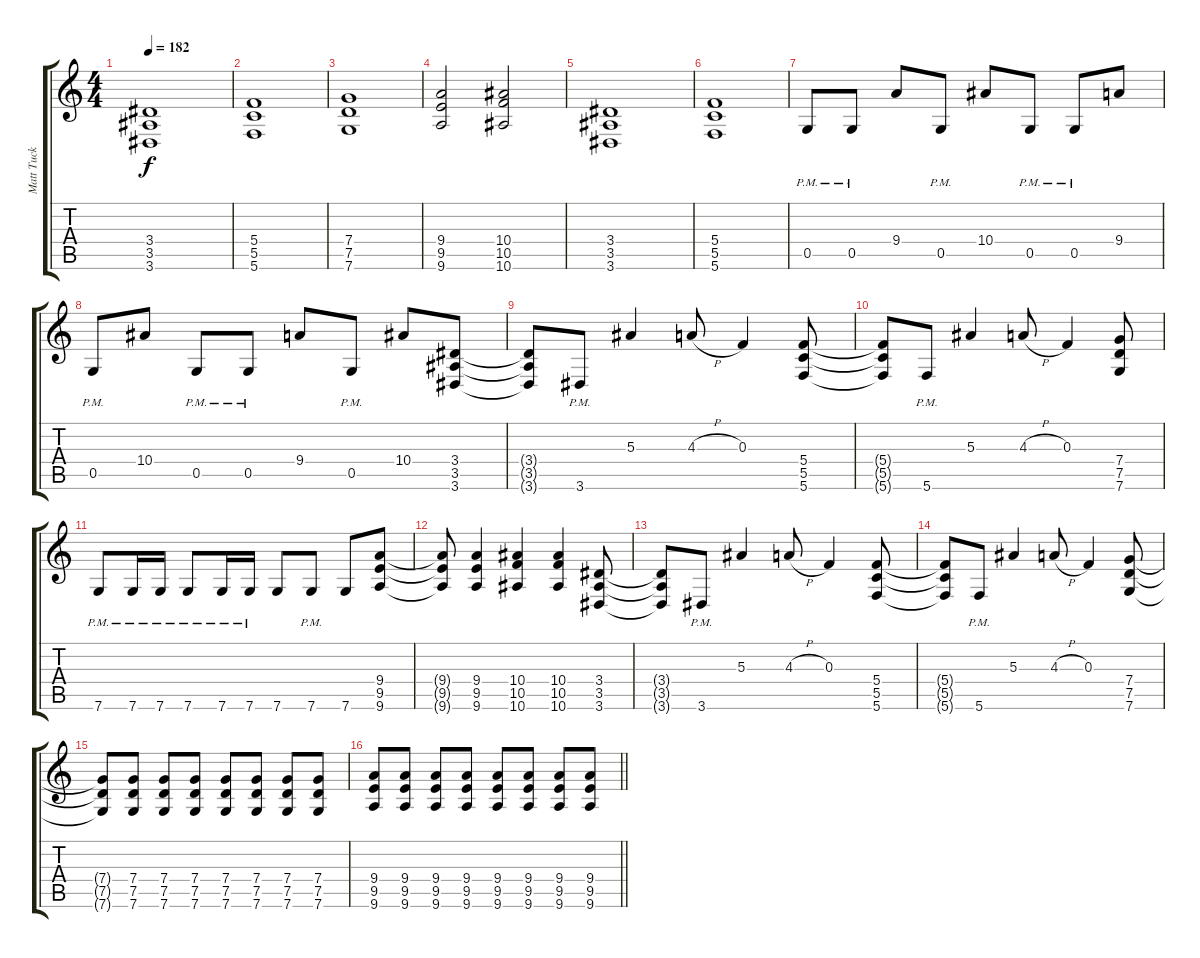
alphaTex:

\track ("Matt Tuck" "Matt Tuck") {instrument distortionguitar}
\staff {score tabs}
\tuning (D4 A3 F3 C3 G2 C2) {hide}
\ts (4 4)
\tempo 182
\clef g2
\ks c
(3.4 3.5 3.6).1{dy f} |
(5.4 5.5 5.6).1 |
(7.4 7.5 7.6).1 |
(9.4 9.5 9.6).2 (10.4 10.5 10.6).2 |
(3.4 3.5 3.6).1 |
(5.4 5.5 5.6).1 |
0.5{pm}.8 0.5{pm}.8 9.4.8 0.5{pm}.8 10.4.8 0.5{pm}.8 0.5{pm}.8 9.4.8 |
0.5{pm}.8 10.4.8 0.5{pm}.8 0.5{pm}.8 9.4.8 0.5{pm}.8 10.4.8 (3.4 3.5 3.6).8 |
(3.4{t} 3.5{t} 3.6{t}).8 3.6{pm}.8 5.3.4 4.3{h}.8 0.3.4 (5.4 5.5 5.6).8 |
(5.4{t} 5.5{t} 5.6{t}).8 5.6{pm}.8 5.3.4 4.3{h}.8 0.3.4 (7.4 7.5 7.6).8 |
7.6{pm}.8 7.6{pm}.16 7.6{pm}.16 7.6{pm}.8 7.6{pm}.16 7.6{pm}.16 7.6.8 7.6{pm}.8 7.6.8 (9.4 9.5 9.6).8 |
(9.4{t} 9.5{t} 9.6{t}).8 (9.4 9.5 9.6).4 (10.4 10.5 10.6).4 (10.4 10.5 10.6).4 (3.4 3.5 3.6).8 |
(3.4{t} 3.5{t} 3.6{t}).8 3.6{pm}.8 5.3.4 4.3{h}.8 0.3.4 (5.4 5.5 5.6).8 |
(5.4{t} 5.5{t} 5.6{t}).8 5.6{pm}.8 5.3.4 4.3{h}.8 0.3.4 (7.4 7.5 7.6).8 |
(7.4{t} 7.5{t} 7.6{t}).8 (7.4 7.5 7.6).8 (7.4 7.5 7.6).8 (7.4 7.5 7.6).8 (7.4 7.5 7.6).8 (7.4 7.5 7.6).8 (7.4 7.5 7.6).8 (7.4 7.5 7.6).8 |
\barLineRight lightlight
(9.4 9.5 9.6).8 (9.4 9.5 9.6).8 (9.4 9.5 9.6).8 (9.4 9.5 9.6).8 (9.4 9.5 9.6).8 (9.4 9.5 9.6).8 (9.4 9.5 9.6).8 (9.4 9.5 9.6).8
